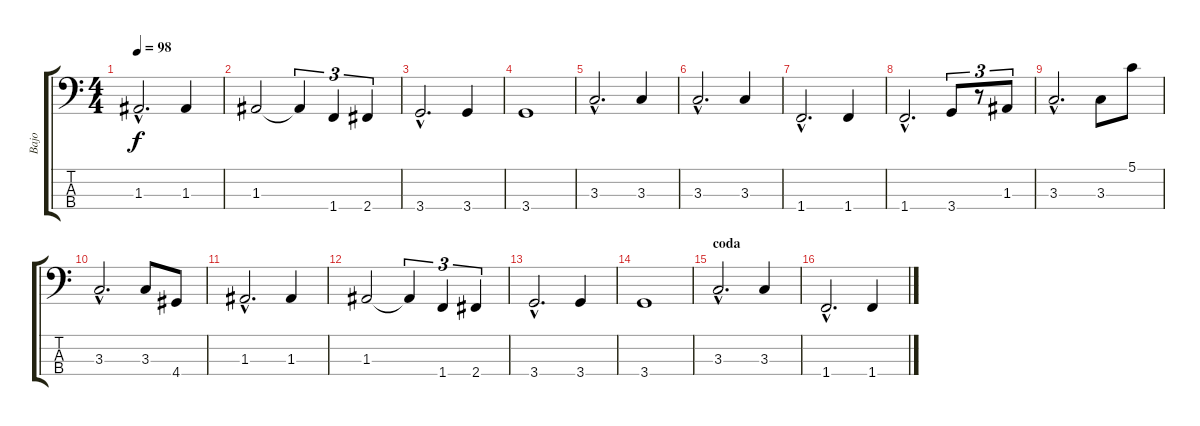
\track ("Bajo" "Bajo") {instrument electricbassfinger}
\staff {score tabs}
\tuning (G2 D2 A1 E1) {hide}
\ts (4 4)
\tempo 98
\clef f4
\ks c
1.3{hac}.2{d dy f} 1.3.4 |
1.3.2 1.3{t}.4{tu (3 2)} 1.4.4{tu (3 2)} 2.4.4{tu (3 2)} |
3.4{hac}.2{d} 3.4.4 |
3.4.1 |
\section ("" "")
3.3{hac}.2{d} 3.3.4 |
3.3{hac}.2{d} 3.3.4 |
1.4{hac}.2{d} 1.4.4 |
1.4{hac}.2{d} 3.4.8{tu (3 2)} r.8{tu (3 2)} 1.3.8{tu (3 2)} |
3.3{hac}.2{d} 3.3.8 5.1.8 |
3.3{hac}.2{d} 3.3.8 4.4.8 |
1.3{hac}.2{d} 1.3.4 |
1.3.2 1.3{t}.4{tu (3 2)} 1.4.4{tu (3 2)} 2.4.4{tu (3 2)} |
3.4{hac}.2{d} 3.4.4 |
3.4.1 |
\section ("" "coda")
3.3{hac}.2{d} 3.3.4 |
1.4{hac}.2{d} 1.4.4
